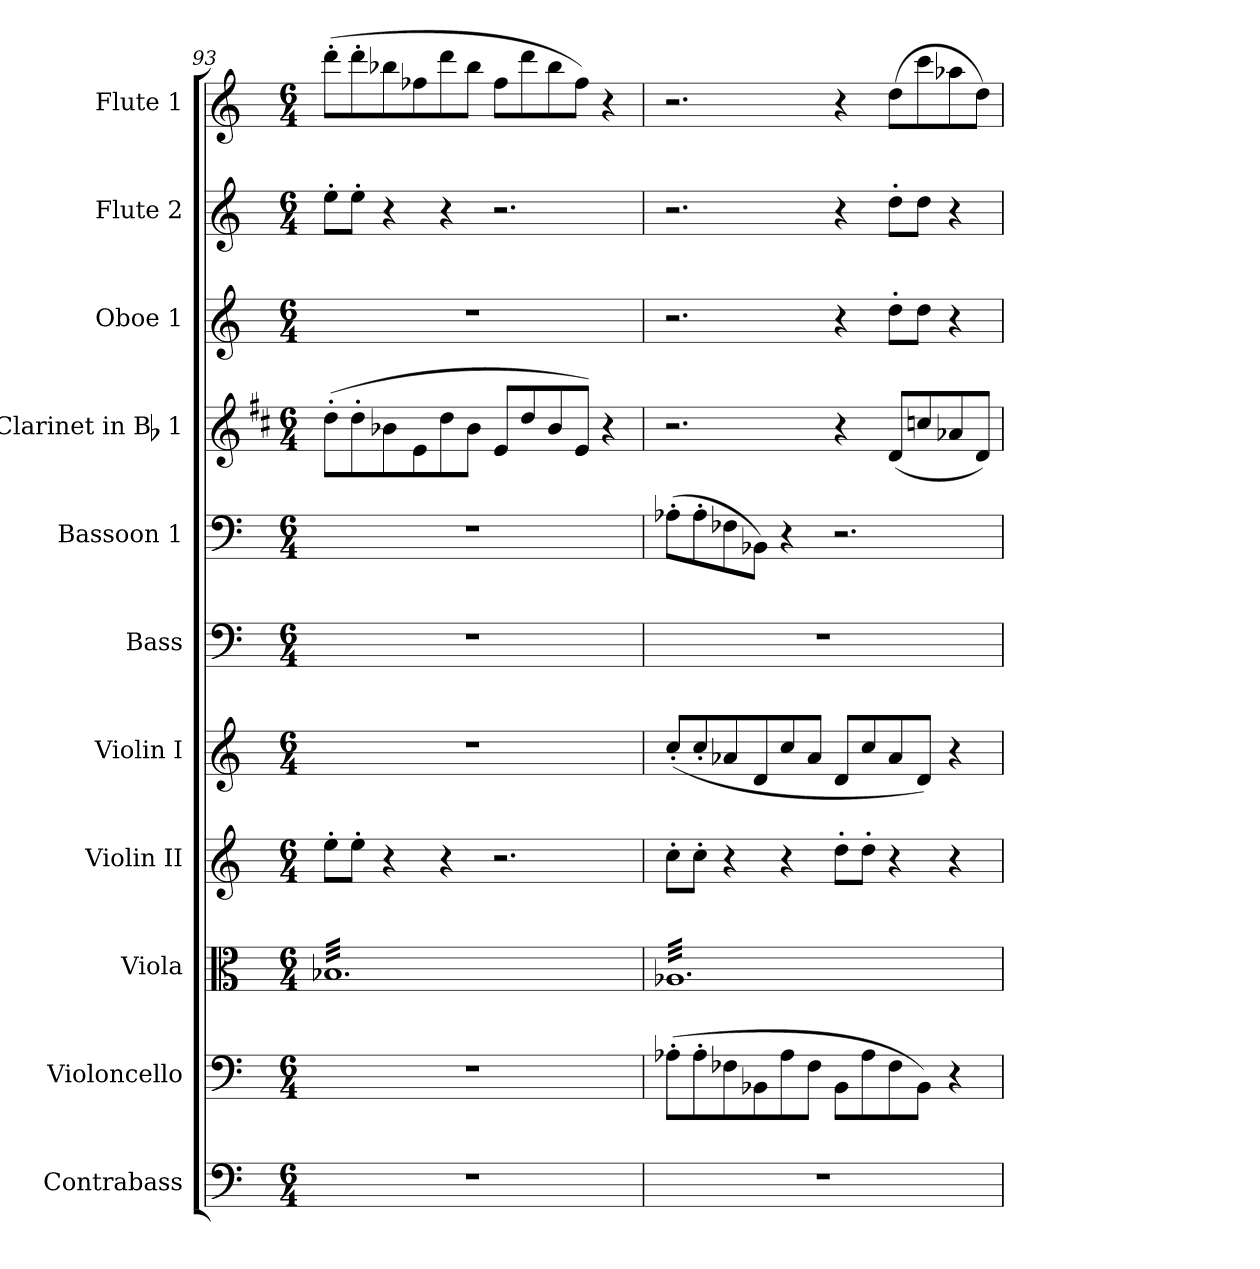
**kern	**kern	**kern	**kern	**kern	**kern	**kern	**kern	**kern	**kern	**kern
*part11	*part10	*part9	*part8	*part7	*part6	*part5	*part4	*part3	*part2	*part1
*staff11	*staff10	*staff9	*staff8	*staff7	*staff6	*staff5	*staff4	*staff3	*staff2	*staff1
*I"Contrabass	*I"Violoncello	*I"Viola	*I"Violin II	*I"Violin I	*I"Bass	*I"Bassoon 1	*I"Clarinet in Bb 1	*I"Oboe 1	*I"Flute 2	*I"Flute 1
*I'Cb.	*I'Vc.	*I'Vla.	*I'Vln. II	*I'Vln. I	*I'B.	*I'Bsn. 1	*I'Cl. 1	*I'Ob. 1	*I'Fl. 2	*I'Fl. 1
*clefF4	*clefF4	*clefC3	*clefG2	*clefG2	*clefF4	*clefF4	*clefG2	*clefG2	*clefG2	*clefG2
*ITrd7c12	*	*	*	*	*	*	*ITrd1c2	*	*	*
*k[]	*k[]	*k[]	*k[]	*k[]	*k[]	*k[]	*k[]	*k[]	*k[]	*k[]
*C:	*C:	*C:	*C:	*C:	*C:	*C:	*C:	*C:	*C:	*C:
*M6/4	*M6/4	*M6/4	*M6/4	*M6/4	*M6/4	*M6/4	*M6/4	*M6/4	*M6/4	*M6/4
=93	=93	=93	=93	=93	=93	=93	=93	=93	=93	=93
!LO:N:vis=1	!LO:N:vis=1	!	!	!LO:N:vis=1	!LO:N:vis=1	!LO:N:vis=1	!	!LO:N:vis=1	!	!
*	*	*tremolo	*	*	*	*	*	*	*	*
1.r	1.r	32B-XiLLL	8ee'i\L	1.r	1.r	1.r	(8cc'i\L	1.r	8ee'i\L	(8ddd'i\L
.	.	32B-Xi	.	.	.	.	.	.	.	.
.	.	32B-Xi	.	.	.	.	.	.	.	.
.	.	32B-Xi	.	.	.	.	.	.	.	.
.	.	32B-Xi	8ee'i\J	.	.	.	8cc'i\	.	8ee'i\J	8ddd'i\
.	.	32B-Xi	.	.	.	.	.	.	.	.
.	.	32B-Xi	.	.	.	.	.	.	.	.
.	.	32B-Xi	.	.	.	.	.	.	.	.
.	.	32B-Xi	4r	.	.	.	8a-Xi\	.	4r	8bb-Xi\
.	.	32B-Xi	.	.	.	.	.	.	.	.
.	.	32B-Xi	.	.	.	.	.	.	.	.
.	.	32B-Xi	.	.	.	.	.	.	.	.
.	.	32B-Xi	.	.	.	.	8di\	.	.	8ff-Xi\
.	.	32B-Xi	.	.	.	.	.	.	.	.
.	.	32B-Xi	.	.	.	.	.	.	.	.
.	.	32B-Xi	.	.	.	.	.	.	.	.
.	.	32B-Xi	4r	.	.	.	8cci\	.	4r	8dddi\
.	.	32B-Xi	.	.	.	.	.	.	.	.
.	.	32B-Xi	.	.	.	.	.	.	.	.
.	.	32B-Xi	.	.	.	.	.	.	.	.
.	.	32B-Xi	.	.	.	.	8a-i\J	.	.	8bb-i\J
.	.	32B-Xi	.	.	.	.	.	.	.	.
.	.	32B-Xi	.	.	.	.	.	.	.	.
.	.	32B-Xi	.	.	.	.	.	.	.	.
.	.	32B-Xi	2.r	.	.	.	8di/L	.	2.r	8ff-i\L
.	.	32B-Xi	.	.	.	.	.	.	.	.
.	.	32B-Xi	.	.	.	.	.	.	.	.
.	.	32B-Xi	.	.	.	.	.	.	.	.
.	.	32B-Xi	.	.	.	.	8cci/	.	.	8dddi\
.	.	32B-Xi	.	.	.	.	.	.	.	.
.	.	32B-Xi	.	.	.	.	.	.	.	.
.	.	32B-Xi	.	.	.	.	.	.	.	.
.	.	32B-Xi	.	.	.	.	8a-i/	.	.	8bb-i\
.	.	32B-Xi	.	.	.	.	.	.	.	.
.	.	32B-Xi	.	.	.	.	.	.	.	.
.	.	32B-Xi	.	.	.	.	.	.	.	.
.	.	32B-Xi	.	.	.	.	8di/J)	.	.	8ff-i\J)
.	.	32B-Xi	.	.	.	.	.	.	.	.
.	.	32B-Xi	.	.	.	.	.	.	.	.
.	.	32B-Xi	.	.	.	.	.	.	.	.
.	.	32B-Xi	.	.	.	.	4r	.	.	4r
.	.	32B-Xi	.	.	.	.	.	.	.	.
.	.	32B-Xi	.	.	.	.	.	.	.	.
.	.	32B-Xi	.	.	.	.	.	.	.	.
.	.	32B-Xi	.	.	.	.	.	.	.	.
.	.	32B-Xi	.	.	.	.	.	.	.	.
.	.	32B-Xi	.	.	.	.	.	.	.	.
.	.	32B-XiJJJ	.	.	.	.	.	.	.	.
=94	=94	=94	=94	=94	=94	=94	=94	=94	=94	=94
!LO:N:vis=1	!	!	!	!	!LO:N:vis=1	!	!	!	!	!
1.r	(8A-X'i\L	32A-XiLLL	8cc'i\L	(8cc'i/L	1.r	(8A-X'i\L	2.r	2.r	2.r	2.r
.	.	32A-Xi	.	.	.	.	.	.	.	.
.	.	32A-Xi	.	.	.	.	.	.	.	.
.	.	32A-Xi	.	.	.	.	.	.	.	.
.	8A-'i\	32A-Xi	8cc'i\J	8cc'i/	.	8A-'i\	.	.	.	.
.	.	32A-Xi	.	.	.	.	.	.	.	.
.	.	32A-Xi	.	.	.	.	.	.	.	.
.	.	32A-Xi	.	.	.	.	.	.	.	.
.	8F-Xi\	32A-Xi	4r	8a-Xi/	.	8F-Xi\	.	.	.	.
.	.	32A-Xi	.	.	.	.	.	.	.	.
.	.	32A-Xi	.	.	.	.	.	.	.	.
.	.	32A-Xi	.	.	.	.	.	.	.	.
.	8BB-Xi\	32A-Xi	.	8di/	.	8BB-Xi\J)	.	.	.	.
.	.	32A-Xi	.	.	.	.	.	.	.	.
.	.	32A-Xi	.	.	.	.	.	.	.	.
.	.	32A-Xi	.	.	.	.	.	.	.	.
.	8A-i\	32A-Xi	4r	8cci/	.	4r	.	.	.	.
.	.	32A-Xi	.	.	.	.	.	.	.	.
.	.	32A-Xi	.	.	.	.	.	.	.	.
.	.	32A-Xi	.	.	.	.	.	.	.	.
.	8F-i\J	32A-Xi	.	8a-i/J	.	.	.	.	.	.
.	.	32A-Xi	.	.	.	.	.	.	.	.
.	.	32A-Xi	.	.	.	.	.	.	.	.
.	.	32A-Xi	.	.	.	.	.	.	.	.
.	8BB-i\L	32A-Xi	8dd'i\L	8di/L	.	2.r	4r	4r	4r	4r
.	.	32A-Xi	.	.	.	.	.	.	.	.
.	.	32A-Xi	.	.	.	.	.	.	.	.
.	.	32A-Xi	.	.	.	.	.	.	.	.
.	8A-i\	32A-Xi	8dd'i\J	8cci/	.	.	.	.	.	.
.	.	32A-Xi	.	.	.	.	.	.	.	.
.	.	32A-Xi	.	.	.	.	.	.	.	.
.	.	32A-Xi	.	.	.	.	.	.	.	.
.	8F-i\	32A-Xi	4r	8a-i/	.	.	(8ci/L	8dd'i\L	8dd'i\L	(8ddi\L
.	.	32A-Xi	.	.	.	.	.	.	.	.
.	.	32A-Xi	.	.	.	.	.	.	.	.
.	.	32A-Xi	.	.	.	.	.	.	.	.
.	8BB-i\J)	32A-Xi	.	8di/J)	.	.	8b-Xi/	8ddi\J	8ddi\J	8ccci\
.	.	32A-Xi	.	.	.	.	.	.	.	.
.	.	32A-Xi	.	.	.	.	.	.	.	.
.	.	32A-Xi	.	.	.	.	.	.	.	.
.	4r	32A-Xi	4r	4r	.	.	8g-Xi/	4r	4r	8aa-Xi\
.	.	32A-Xi	.	.	.	.	.	.	.	.
.	.	32A-Xi	.	.	.	.	.	.	.	.
.	.	32A-Xi	.	.	.	.	.	.	.	.
.	.	32A-Xi	.	.	.	.	8ci/J)	.	.	8ddi\J)
.	.	32A-Xi	.	.	.	.	.	.	.	.
.	.	32A-Xi	.	.	.	.	.	.	.	.
.	.	32A-XiJJJ	.	.	.	.	.	.	.	.
*	*	*Xtremolo	*	*	*	*	*	*	*	*
=	=	=	=	=	=	=	=	=	=	=
*-	*-	*-	*-	*-	*-	*-	*-	*-	*-	*-
